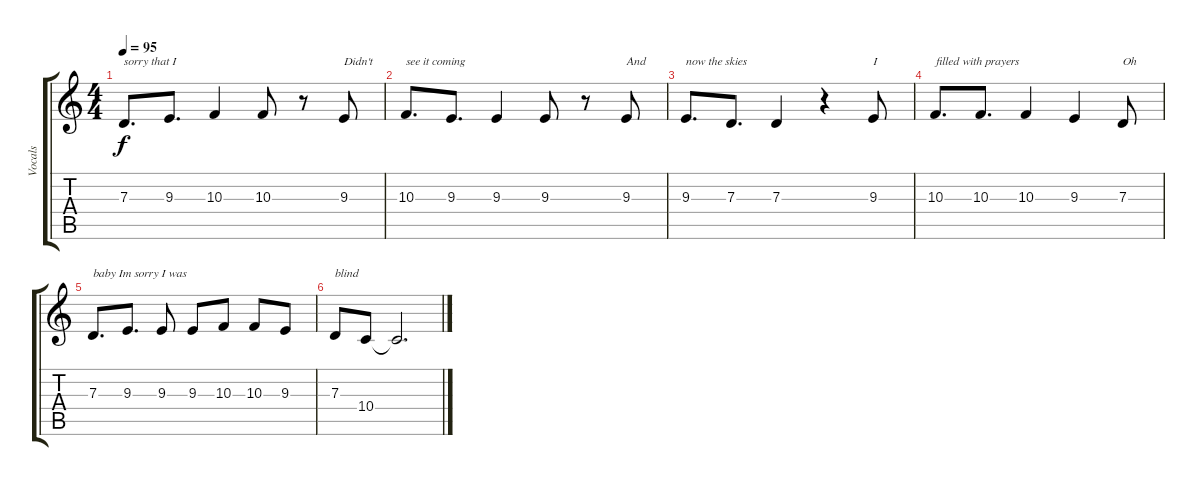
\track ("Vocals" "Vocals") {instrument lead2sawtooth}
\staff {score tabs}
\tuning (E4 B3 G3 D3 A2 E2) {hide}
\ts (4 4)
\tempo 95
\clef g2
\ks c
7.3.8{d txt "sorry that I" dy f} 9.3.8{d} 10.3.4 10.3.8 r.8 9.3.8{txt "Didn't"} |
10.3.8{d txt "see it coming"} 9.3.8{d} 9.3.4 9.3.8 r.8 9.3.8{txt "And"} |
9.3.8{d txt "now the skies"} 7.3.8{d} 7.3.4 r.4 9.3.8{txt "I"} |
10.3.8{d txt "filled with prayers"} 10.3.8{d} 10.3.4 9.3.4 7.3.8{txt "Oh"} |
7.3.8{d txt "baby Im sorry I was"} 9.3.8{d} 9.3.8 9.3.8 10.3.8 10.3.8 9.3.8 |
7.3.8{txt "blind"} 10.4.8 10.4{t}.2{d}
